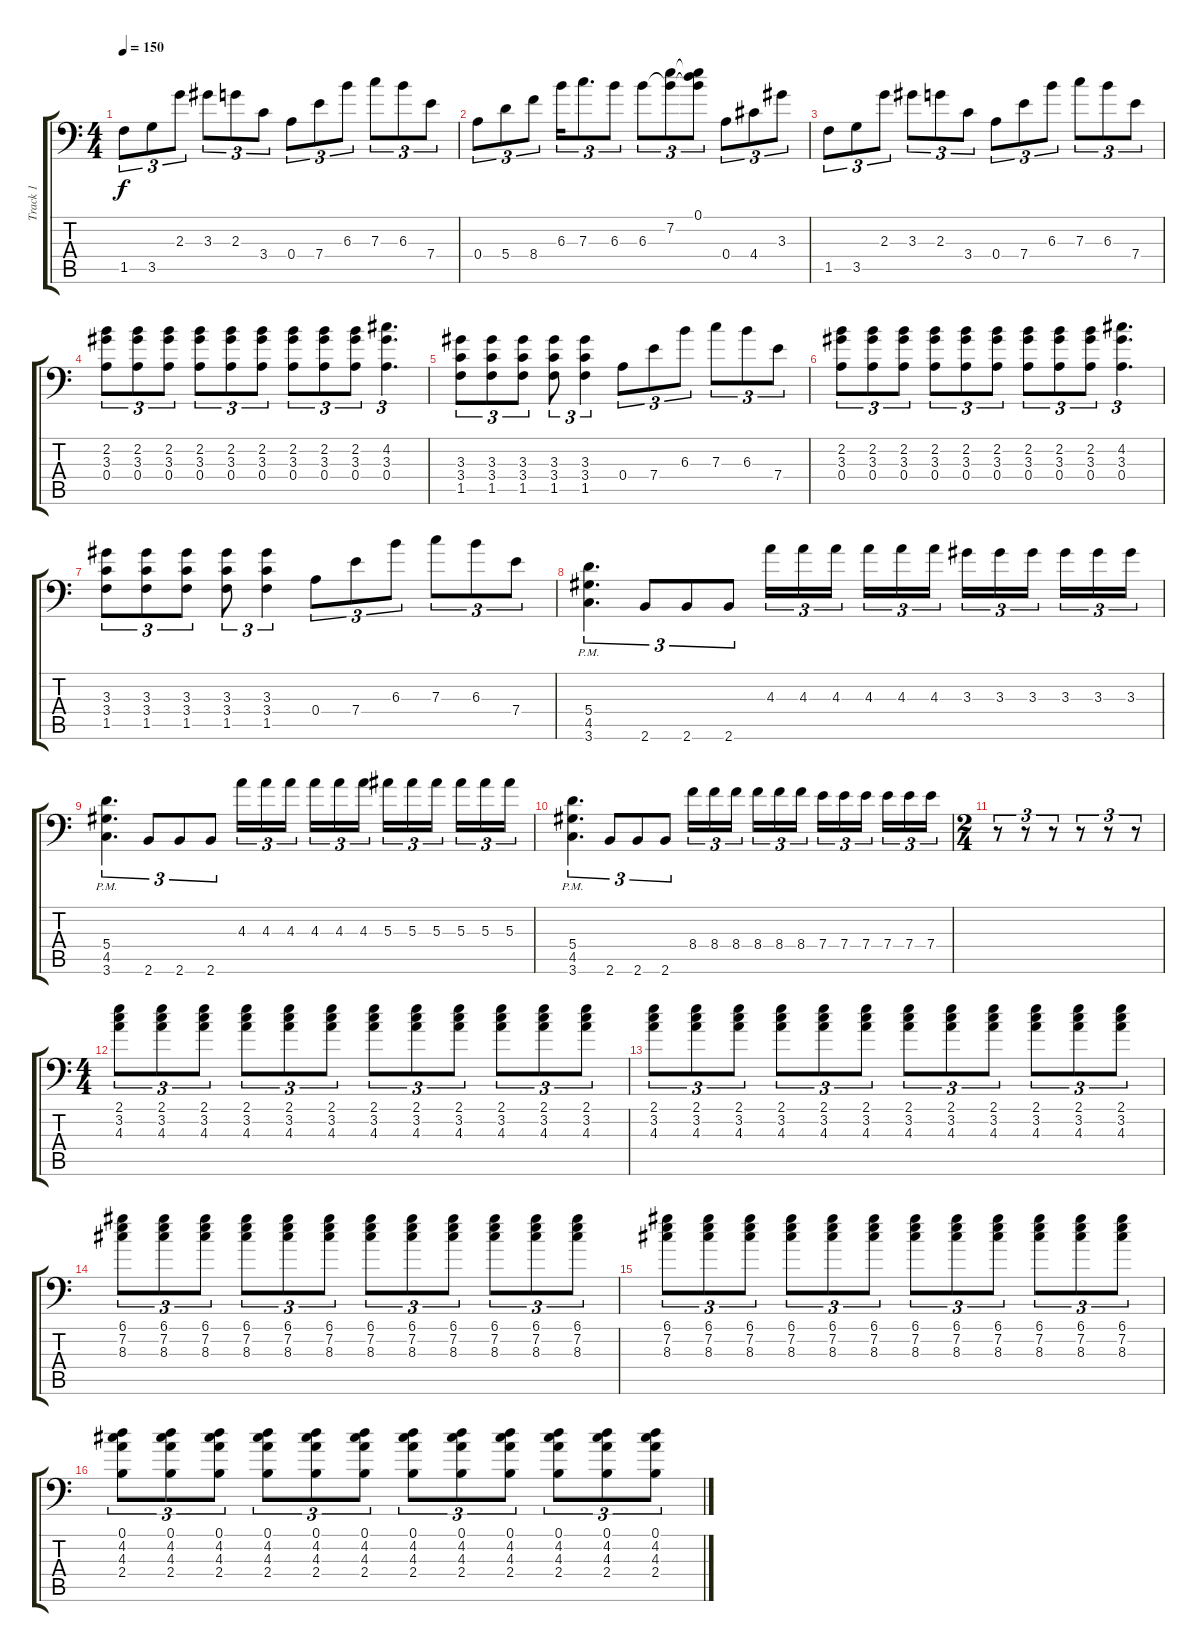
\track ("Track 1" "Track 1") {instrument distortionguitar}
\staff {score tabs}
\tuning (D4 A3 F3 A2 E2 A1) {hide}
\ts (4 4)
\tempo 150
\clef f4
\ks c
1.5.8{tu (3 2) dy f} 3.5.8{tu (3 2)} 2.3.8{tu (3 2)} 3.3.8{tu (3 2)} 2.3.8{tu (3 2)} 3.4.8{tu (3 2)} 0.4.8{tu (3 2)} 7.4.8{tu (3 2)} 6.3.8{tu (3 2)} 7.3.8{tu (3 2)} 6.3.8{tu (3 2)} 7.4.8{tu (3 2)} |
0.4.8{tu (3 2)} 5.4.8{tu (3 2)} 8.4.8{tu (3 2)} 6.3.16{tu (3 2)} 7.3.8{d tu (3 2)} 6.3.8{tu (3 2)} 6.3.8{tu (3 2)} (7.2 6.3{t}).8{tu (3 2)} (0.1 7.2{t} 6.3{t}).8{tu (3 2)} 0.4.8{tu (3 2)} 4.4.8{tu (3 2)} 3.3.8{tu (3 2)} |
1.5.8{tu (3 2)} 3.5.8{tu (3 2)} 2.3.8{tu (3 2)} 3.3.8{tu (3 2)} 2.3.8{tu (3 2)} 3.4.8{tu (3 2)} 0.4.8{tu (3 2)} 7.4.8{tu (3 2)} 6.3.8{tu (3 2)} 7.3.8{tu (3 2)} 6.3.8{tu (3 2)} 7.4.8{tu (3 2)} |
(2.2 3.3 0.4).8{tu (3 2)} (2.2 3.3 0.4).8{tu (3 2)} (2.2 3.3 0.4).8{tu (3 2)} (2.2 3.3 0.4).8{tu (3 2)} (2.2 3.3 0.4).8{tu (3 2)} (2.2 3.3 0.4).8{tu (3 2)} (2.2 3.3 0.4).8{tu (3 2)} (2.2 3.3 0.4).8{tu (3 2)} (2.2 3.3 0.4).8{tu (3 2)} (4.2 3.3 0.4).4{d tu (3 2)} |
(3.3 3.4 1.5).8{tu (3 2)} (3.3 3.4 1.5).8{tu (3 2)} (3.3 3.4 1.5).8{tu (3 2)} (3.3 3.4 1.5).8{tu (3 2)} (3.3 3.4 1.5).4{tu (3 2)} 0.4.8{tu (3 2)} 7.4.8{tu (3 2)} 6.3.8{tu (3 2)} 7.3.8{tu (3 2)} 6.3.8{tu (3 2)} 7.4.8{tu (3 2)} |
(2.2 3.3 0.4).8{tu (3 2)} (2.2 3.3 0.4).8{tu (3 2)} (2.2 3.3 0.4).8{tu (3 2)} (2.2 3.3 0.4).8{tu (3 2)} (2.2 3.3 0.4).8{tu (3 2)} (2.2 3.3 0.4).8{tu (3 2)} (2.2 3.3 0.4).8{tu (3 2)} (2.2 3.3 0.4).8{tu (3 2)} (2.2 3.3 0.4).8{tu (3 2)} (4.2 3.3 0.4).4{d tu (3 2)} |
(3.3 3.4 1.5).8{tu (3 2)} (3.3 3.4 1.5).8{tu (3 2)} (3.3 3.4 1.5).8{tu (3 2)} (3.3 3.4 1.5).8{tu (3 2)} (3.3 3.4 1.5).4{tu (3 2)} 0.4.8{tu (3 2)} 7.4.8{tu (3 2)} 6.3.8{tu (3 2)} 7.3.8{tu (3 2)} 6.3.8{tu (3 2)} 7.4.8{tu (3 2)} |
(5.4{pm} 4.5{pm} 3.6{pm}).4{d tu (3 2)} 2.6.8{tu (3 2)} 2.6.8{tu (3 2)} 2.6.8{tu (3 2)} 4.3.16{tu (3 2)} 4.3.16{tu (3 2)} 4.3.16{tu (3 2)} 4.3.16{tu (3 2)} 4.3.16{tu (3 2)} 4.3.16{tu (3 2)} 3.3.16{tu (3 2)} 3.3.16{tu (3 2)} 3.3.16{tu (3 2)} 3.3.16{tu (3 2)} 3.3.16{tu (3 2)} 3.3.16{tu (3 2)} |
(5.4{pm} 4.5{pm} 3.6{pm}).4{d tu (3 2)} 2.6.8{tu (3 2)} 2.6.8{tu (3 2)} 2.6.8{tu (3 2)} 4.3.16{tu (3 2)} 4.3.16{tu (3 2)} 4.3.16{tu (3 2)} 4.3.16{tu (3 2)} 4.3.16{tu (3 2)} 4.3.16{tu (3 2)} 5.3.16{tu (3 2)} 5.3.16{tu (3 2)} 5.3.16{tu (3 2)} 5.3.16{tu (3 2)} 5.3.16{tu (3 2)} 5.3.16{tu (3 2)} |
(5.4{pm} 4.5{pm} 3.6{pm}).4{d tu (3 2)} 2.6.8{tu (3 2)} 2.6.8{tu (3 2)} 2.6.8{tu (3 2)} 8.4.16{tu (3 2)} 8.4.16{tu (3 2)} 8.4.16{tu (3 2)} 8.4.16{tu (3 2)} 8.4.16{tu (3 2)} 8.4.16{tu (3 2)} 7.4.16{tu (3 2)} 7.4.16{tu (3 2)} 7.4.16{tu (3 2)} 7.4.16{tu (3 2)} 7.4.16{tu (3 2)} 7.4.16{tu (3 2)} |
\ts (2 4)
r.8{tu (3 2)} r.8{tu (3 2)} r.8{tu (3 2)} r.8{tu (3 2)} r.8{tu (3 2)} r.8{tu (3 2)} |
\ts (4 4)
(2.1 3.2 4.3).8{tu (3 2)} (2.1 3.2 4.3).8{tu (3 2)} (2.1 3.2 4.3).8{tu (3 2)} (2.1 3.2 4.3).8{tu (3 2)} (2.1 3.2 4.3).8{tu (3 2)} (2.1 3.2 4.3).8{tu (3 2)} (2.1 3.2 4.3).8{tu (3 2)} (2.1 3.2 4.3).8{tu (3 2)} (2.1 3.2 4.3).8{tu (3 2)} (2.1 3.2 4.3).8{tu (3 2)} (2.1 3.2 4.3).8{tu (3 2)} (2.1 3.2 4.3).8{tu (3 2)} |
(2.1 3.2 4.3).8{tu (3 2)} (2.1 3.2 4.3).8{tu (3 2)} (2.1 3.2 4.3).8{tu (3 2)} (2.1 3.2 4.3).8{tu (3 2)} (2.1 3.2 4.3).8{tu (3 2)} (2.1 3.2 4.3).8{tu (3 2)} (2.1 3.2 4.3).8{tu (3 2)} (2.1 3.2 4.3).8{tu (3 2)} (2.1 3.2 4.3).8{tu (3 2)} (2.1 3.2 4.3).8{tu (3 2)} (2.1 3.2 4.3).8{tu (3 2)} (2.1 3.2 4.3).8{tu (3 2)} |
(6.1 7.2 8.3).8{tu (3 2)} (6.1 7.2 8.3).8{tu (3 2)} (6.1 7.2 8.3).8{tu (3 2)} (6.1 7.2 8.3).8{tu (3 2)} (6.1 7.2 8.3).8{tu (3 2)} (6.1 7.2 8.3).8{tu (3 2)} (6.1 7.2 8.3).8{tu (3 2)} (6.1 7.2 8.3).8{tu (3 2)} (6.1 7.2 8.3).8{tu (3 2)} (6.1 7.2 8.3).8{tu (3 2)} (6.1 7.2 8.3).8{tu (3 2)} (6.1 7.2 8.3).8{tu (3 2)} |
(6.1 7.2 8.3).8{tu (3 2)} (6.1 7.2 8.3).8{tu (3 2)} (6.1 7.2 8.3).8{tu (3 2)} (6.1 7.2 8.3).8{tu (3 2)} (6.1 7.2 8.3).8{tu (3 2)} (6.1 7.2 8.3).8{tu (3 2)} (6.1 7.2 8.3).8{tu (3 2)} (6.1 7.2 8.3).8{tu (3 2)} (6.1 7.2 8.3).8{tu (3 2)} (6.1 7.2 8.3).8{tu (3 2)} (6.1 7.2 8.3).8{tu (3 2)} (6.1 7.2 8.3).8{tu (3 2)} |
(0.1 4.2 4.3 2.4).8{tu (3 2)} (0.1 4.2 4.3 2.4).8{tu (3 2)} (0.1 4.2 4.3 2.4).8{tu (3 2)} (0.1 4.2 4.3 2.4).8{tu (3 2)} (0.1 4.2 4.3 2.4).8{tu (3 2)} (0.1 4.2 4.3 2.4).8{tu (3 2)} (0.1 4.2 4.3 2.4).8{tu (3 2)} (0.1 4.2 4.3 2.4).8{tu (3 2)} (0.1 4.2 4.3 2.4).8{tu (3 2)} (0.1 4.2 4.3 2.4).8{tu (3 2)} (0.1 4.2 4.3 2.4).8{tu (3 2)} (0.1 4.2 4.3 2.4).8{tu (3 2)}
